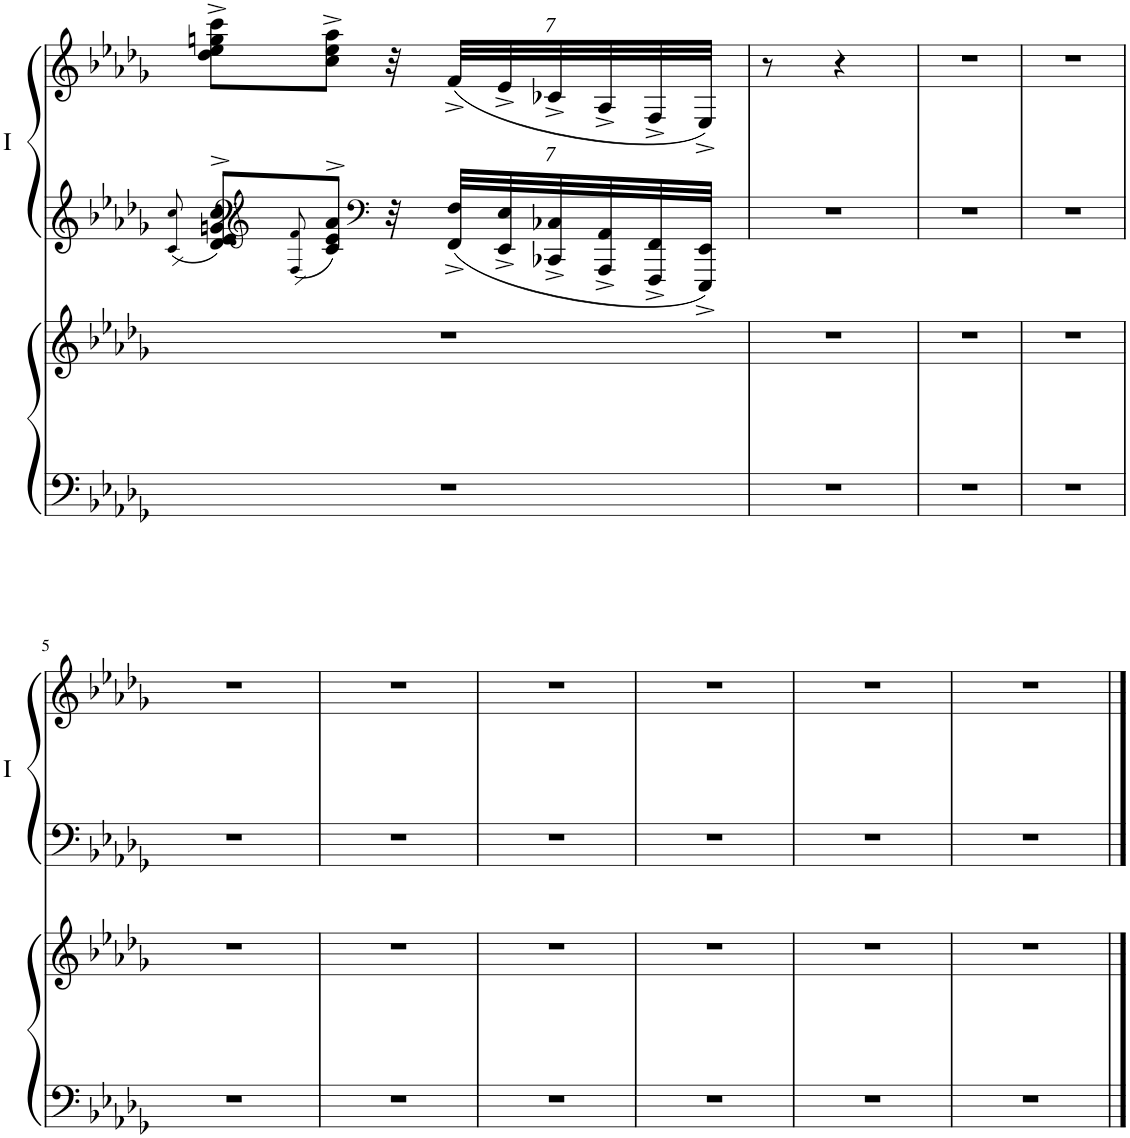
**kern	**kern	**kern	**kern
*part2	*part2	*part1	*part1
*staff4	*staff3	*staff2	*staff1
*I"Piano	*	*I"I	*
*I'Pno	*	*I'I	*
*clefF4	*clefG2	*clefG2	*clefG2
*k[b-e-a-d-g-]	*k[b-e-a-d-g-]	*k[b-e-a-d-g-]	*k[b-e-a-d-g-]
*M3/8	*M3/8	*M3/8	*M3/8
=1	=1	=1	=1
.	.	8qEE-/ 8qE-/	.
4.r	4.r	8d-/^> 8e-/^> 8gn/^> 8cc/^>L	8dd-\^ 8ee-\^ 8ggn\^ 8ccc\^L
*	*	*clefG2	*
.	.	8qAAA-/ 8qAA-/	.
.	.	8c/^> 8e-/^> 8a-/^>J	8cc\^ 8ee-\^ 8aa-\^J
*	*	*clefF4	*
*	*	*Xbrackettup	*Xbrackettup
.	.	56r	56r
*	*	*clefF4	*
.	.	56FF/^ 56F/^LLL	(56f^/LLL
.	.	56EE-/^ 56E-/^	56e-^/
.	.	56CC-X/^ 56C-X/^	56c-X^/
.	.	56AAA-/^ 56AA-/^	56A-^/
.	.	56FFF/^ 56FF/^	56F^/
.	.	56EEE-/^ 56EE-/^JJJ	56E-^/JJJ)
=2	=2	=2	=2
4.r	4.r	4.r	8r
.	.	.	4r
=3	=3	=3	=3
4.r	4.r	4.r	4.r
=4	=4	=4	=4
4.r	4.r	4.r	4.r
!!LO:LB:g=z
=5	=5	=5	=5
4.r	4.r	4.r	4.r
=6	=6	=6	=6
4.r	4.r	4.r	4.r
=7	=7	=7	=7
4.r	4.r	4.r	4.r
=8	=8	=8	=8
4.r	4.r	4.r	4.r
=9	=9	=9	=9
4.r	4.r	4.r	4.r
=10	=10	=10	=10
4.r	4.r	4.r	4.r
==	==	==	==
*-	*-	*-	*-
